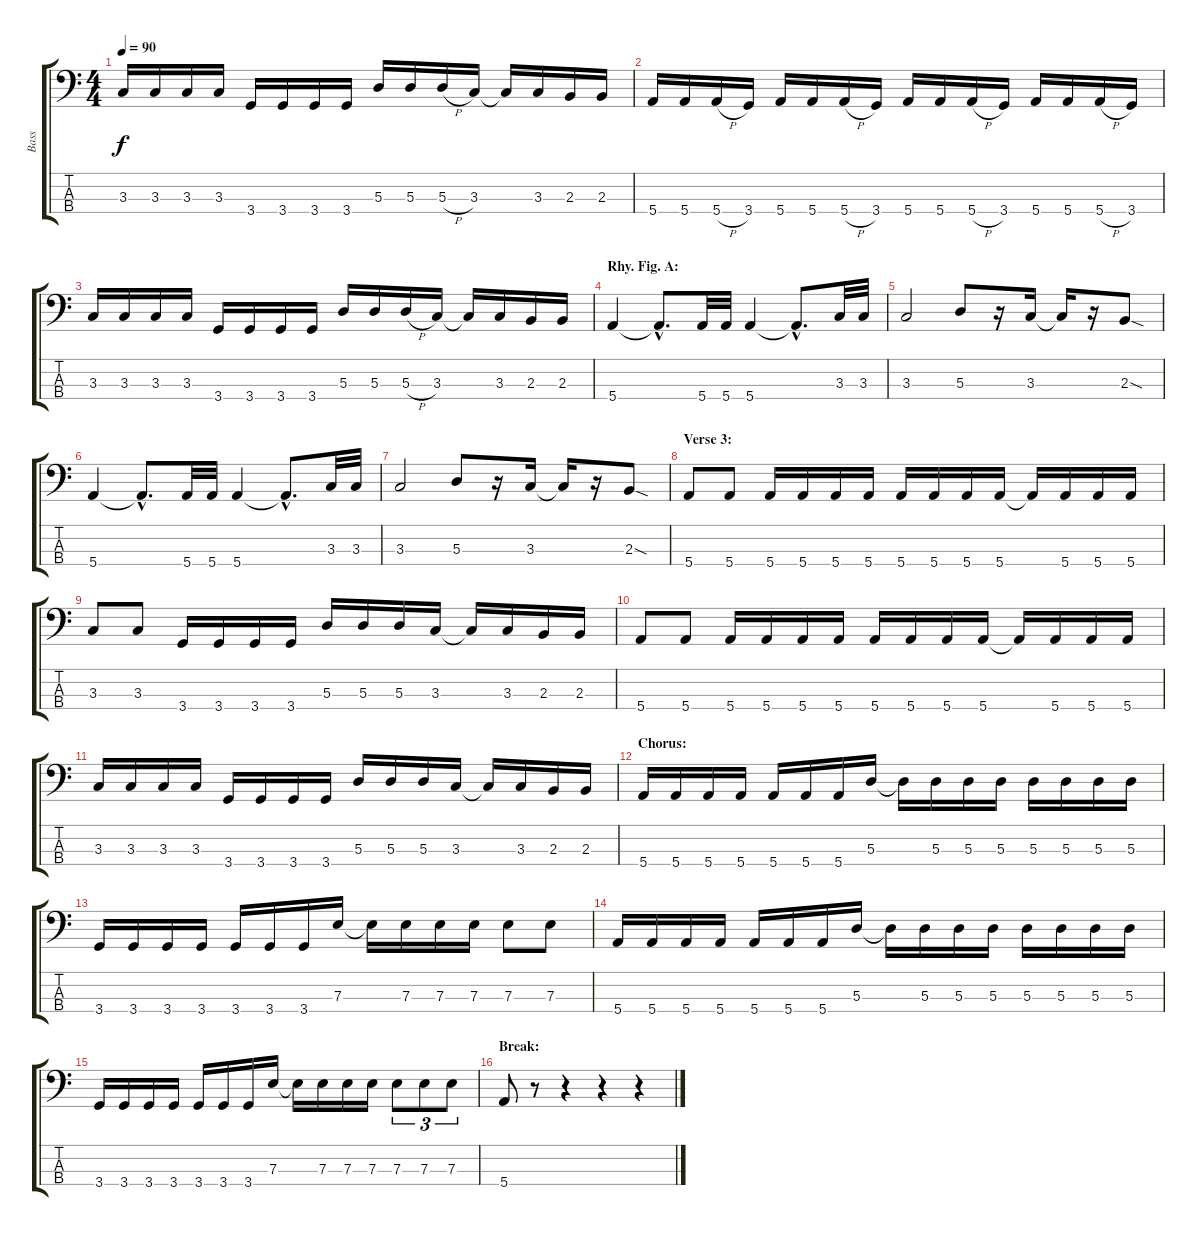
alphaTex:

\track ("Bass" "Bass") {instrument electricbasspick}
\staff {score tabs}
\tuning (G2 D2 A1 E1) {hide}
\ts (4 4)
\tempo 90
\clef f4
\ks c
3.3.16{dy f} 3.3.16 3.3.16 3.3.16 3.4.16 3.4.16 3.4.16 3.4.16 5.3.16 5.3.16 5.3{h}.16 3.3.16 3.3{t}.16 3.3.16 2.3.16 2.3.16 |
5.4.16 5.4.16 5.4{h}.16 3.4.16 5.4.16 5.4.16 5.4{h}.16 3.4.16 5.4.16 5.4.16 5.4{h}.16 3.4.16 5.4.16 5.4.16 5.4{h}.16 3.4.16 |
3.3.16 3.3.16 3.3.16 3.3.16 3.4.16 3.4.16 3.4.16 3.4.16 5.3.16 5.3.16 5.3{h}.16 3.3.16 3.3{t}.16 3.3.16 2.3.16 2.3.16 |
\section ("" "Rhy. Fig. A:")
5.4.4 5.4{hac t}.8{d} 5.4.32 5.4.32 5.4.4 5.4{hac t}.8{d} 3.3.32 3.3.32 |
3.3.2 5.3.8 r.16 3.3.16 3.3{t}.16 r.16 2.3{sod}.8 |
5.4.4 5.4{hac t}.8{d} 5.4.32 5.4.32 5.4.4 5.4{hac t}.8{d} 3.3.32 3.3.32 |
3.3.2 5.3.8 r.16 3.3.16 3.3{t}.16 r.16 2.3{sod}.8 |
\section ("" "Verse 3:")
5.4.8 5.4.8 5.4.16 5.4.16 5.4.16 5.4.16 5.4.16 5.4.16 5.4.16 5.4.16 5.4{t}.16 5.4.16 5.4.16 5.4.16 |
3.3.8 3.3.8 3.4.16 3.4.16 3.4.16 3.4.16 5.3.16 5.3.16 5.3.16 3.3.16 3.3{t}.16 3.3.16 2.3.16 2.3.16 |
5.4.8 5.4.8 5.4.16 5.4.16 5.4.16 5.4.16 5.4.16 5.4.16 5.4.16 5.4.16 5.4{t}.16 5.4.16 5.4.16 5.4.16 |
3.3.16 3.3.16 3.3.16 3.3.16 3.4.16 3.4.16 3.4.16 3.4.16 5.3.16 5.3.16 5.3.16 3.3.16 3.3{t}.16 3.3.16 2.3.16 2.3.16 |
\section ("" "Chorus:")
5.4.16 5.4.16 5.4.16 5.4.16 5.4.16 5.4.16 5.4.16 5.3.16 5.3{t}.16 5.3.16 5.3.16 5.3.16 5.3.16 5.3.16 5.3.16 5.3.16 |
3.4.16 3.4.16 3.4.16 3.4.16 3.4.16 3.4.16 3.4.16 7.3.16 7.3{t}.16 7.3.16 7.3.16 7.3.16 7.3.8 7.3.8 |
5.4.16 5.4.16 5.4.16 5.4.16 5.4.16 5.4.16 5.4.16 5.3.16 5.3{t}.16 5.3.16 5.3.16 5.3.16 5.3.16 5.3.16 5.3.16 5.3.16 |
3.4.16 3.4.16 3.4.16 3.4.16 3.4.16 3.4.16 3.4.16 7.3.16 7.3{t}.16 7.3.16 7.3.16 7.3.16 7.3.8{tu (3 2)} 7.3.8{tu (3 2)} 7.3.8{tu (3 2)} |
\section ("" "Break:")
5.4.8 r.8 r.4 r.4 r.4
